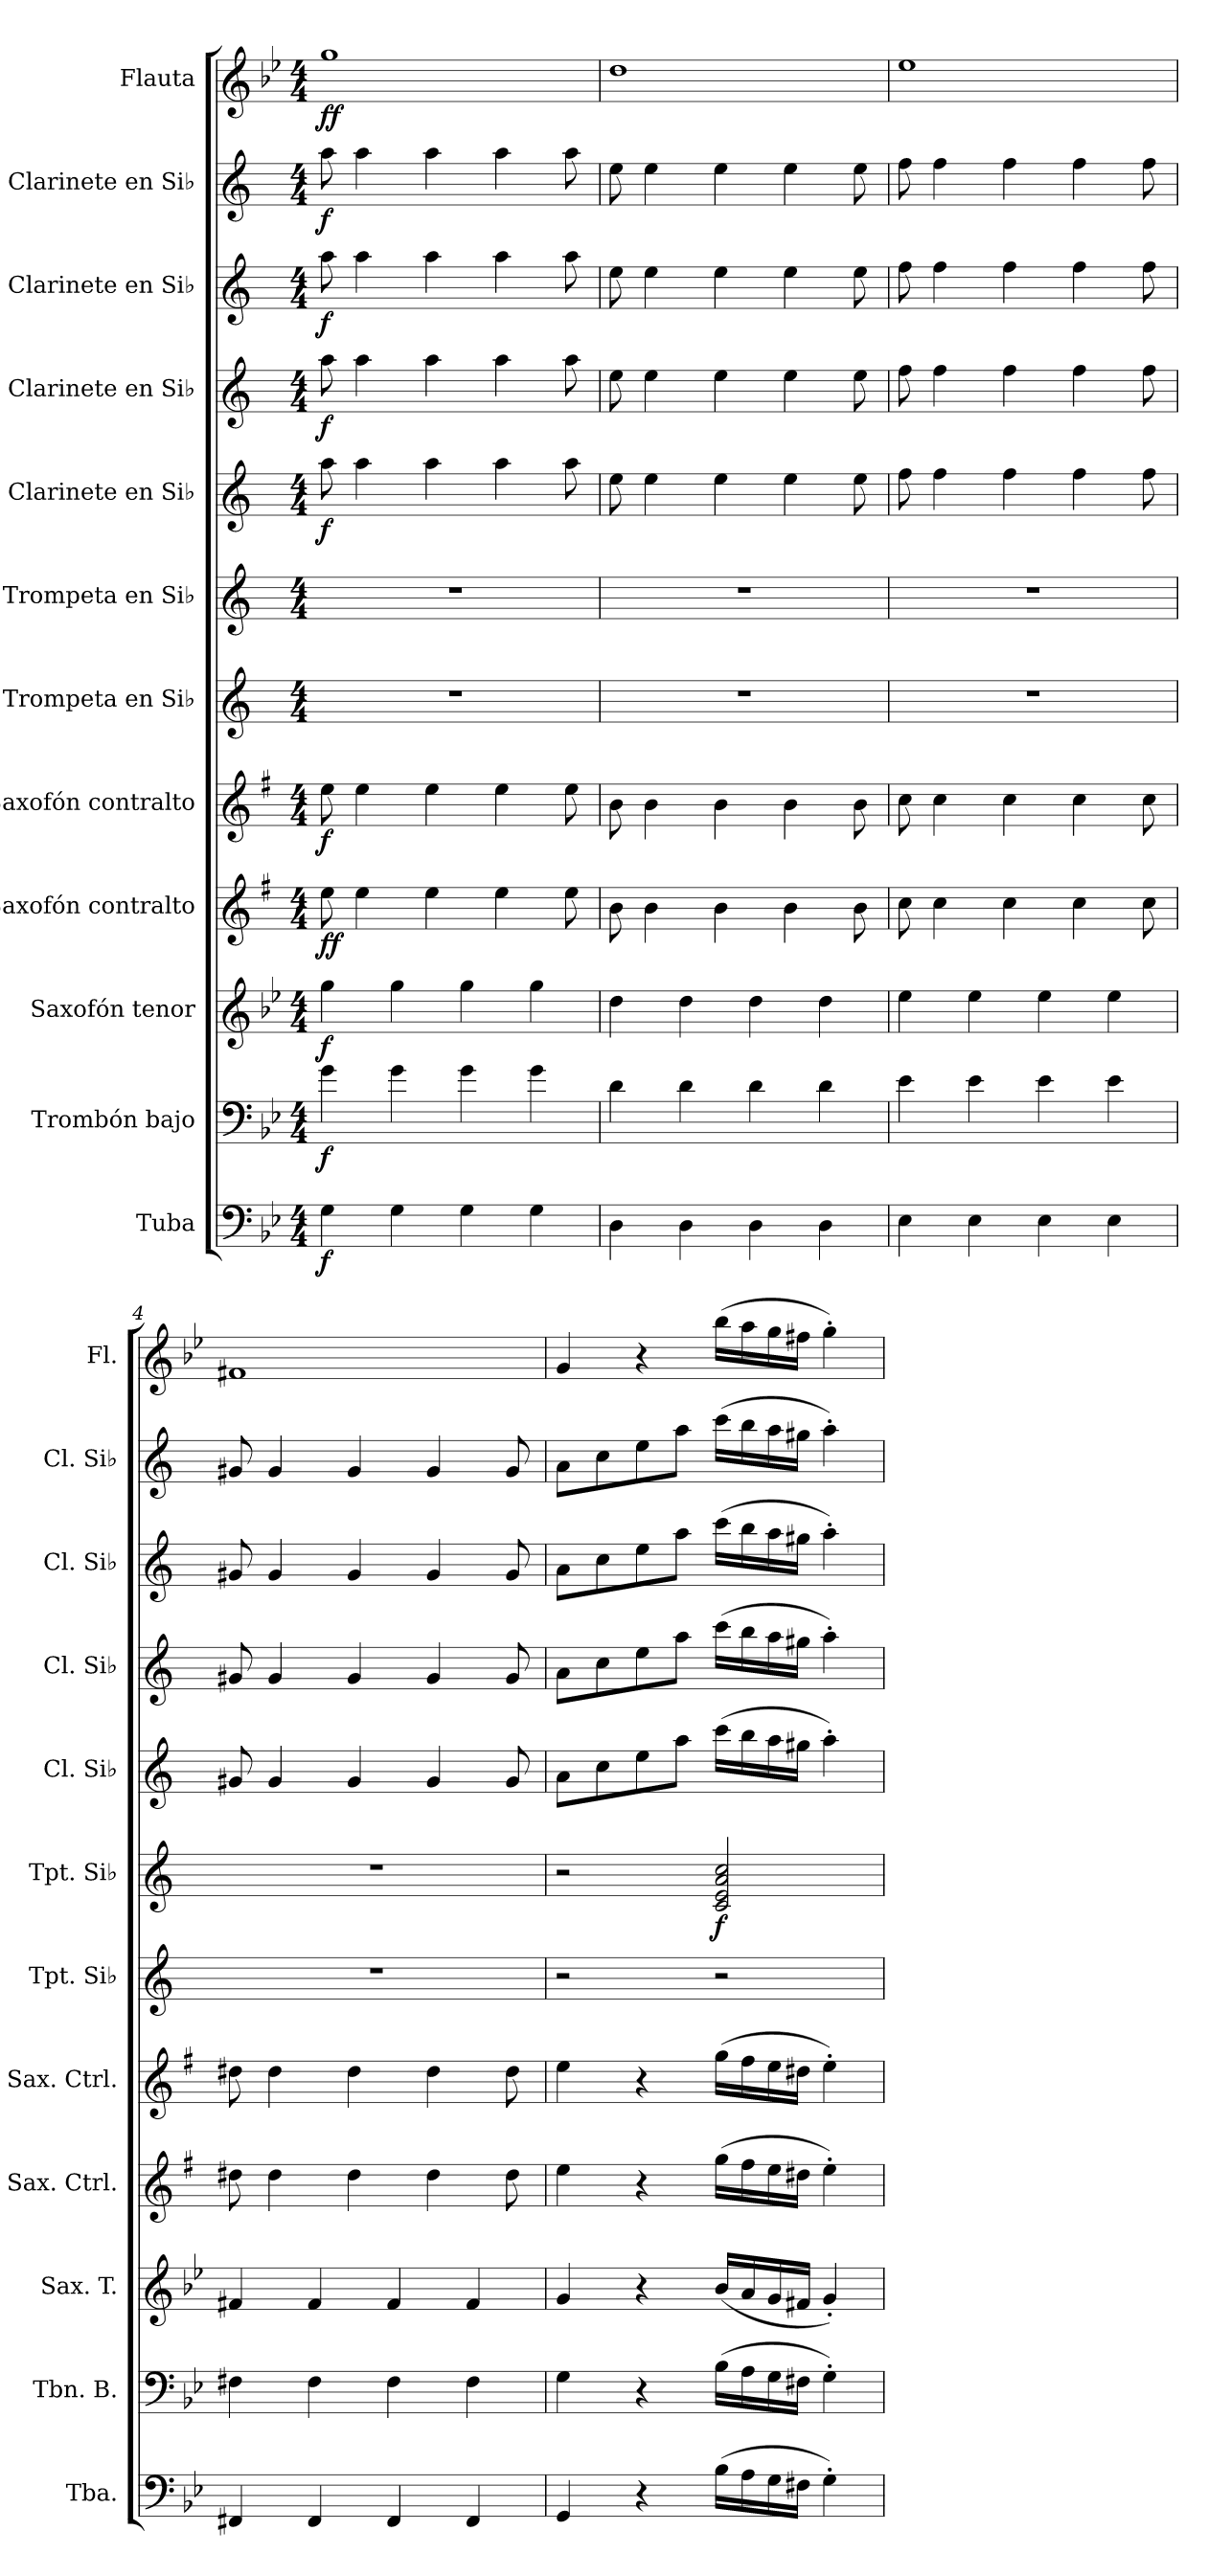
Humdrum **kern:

**kern	**dynam	**kern	**dynam	**kern	**dynam	**kern	**dynam	**kern	**dynam	**kern	**kern	**dynam	**kern	**dynam	**kern	**dynam	**kern	**dynam	**kern	**dynam	**kern	**dynam
*part12	*part12	*part11	*part11	*part10	*part10	*part9	*part9	*part8	*part8	*part7	*part6	*part6	*part5	*part5	*part4	*part4	*part3	*part3	*part2	*part2	*part1	*part1
*staff12	*staff12	*staff11	*staff11	*staff10	*staff10	*staff9	*staff9	*staff8	*staff8	*staff7	*staff6	*staff6	*staff5	*staff5	*staff4	*staff4	*staff3	*staff3	*staff2	*staff2	*staff1	*staff1
*I"Tuba	*	*I"Trombón bajo	*	*I"Saxofón tenor	*	*I"Saxofón contralto	*	*I"Saxofón contralto	*	*I"Trompeta en Si♭	*I"Trompeta en Si♭	*	*I"Clarinete en Si♭	*	*I"Clarinete en Si♭	*	*I"Clarinete en Si♭	*	*I"Clarinete en Si♭	*	*I"Flauta	*
*I'Tba.	*	*I'Tbn. B.	*	*I'Sax. T.	*	*I'Sax. Ctrl.	*	*I'Sax. Ctrl.	*	*I'Tpt. Si♭	*I'Tpt. Si♭	*	*I'Cl. Si♭	*	*I'Cl. Si♭	*	*I'Cl. Si♭	*	*I'Cl. Si♭	*	*I'Fl.	*
*clefF4	*	*clefF4	*	*clefG2	*	*clefG2	*	*clefG2	*	*clefG2	*clefG2	*	*clefG2	*	*clefG2	*	*clefG2	*	*clefG2	*	*clefG2	*
*	*	*	*	*ITrd8c14	*	*ITrd5c9	*	*ITrd5c9	*	*ITrd1c2	*ITrd1c2	*	*ITrd1c2	*	*ITrd1c2	*	*ITrd1c2	*	*ITrd1c2	*	*	*
*k[b-e-]	*	*k[b-e-]	*	*k[b-e-]	*	*k[b-e-]	*	*k[b-e-]	*	*k[b-e-]	*k[b-e-]	*	*k[b-e-]	*	*k[b-e-]	*	*k[b-e-]	*	*k[b-e-]	*	*k[b-e-]	*
*M4/4	*	*M4/4	*	*M4/4	*	*M4/4	*	*M4/4	*	*M4/4	*M4/4	*	*M4/4	*	*M4/4	*	*M4/4	*	*M4/4	*	*M4/4	*
*MM162	*	*MM162	*	*MM162	*	*MM162	*	*MM162	*	*MM162	*MM162	*	*MM162	*	*MM162	*	*MM162	*	*MM162	*	*MM162	*
=1	=1	=1	=1	=1	=1	=1	=1	=1	=1	=1	=1	=1	=1	=1	=1	=1	=1	=1	=1	=1	=1	=1
!	!LO:DY:b	!	!LO:DY:b	!	!LO:DY:b	!	!LO:DY:b	!	!	!	!	!	!	!	!	!	!	!	!	!	!	!
!	!	!	!	!	!	!	!LO:DY:n=1:b	!	!LO:DY:b	!	!	!	!	!LO:DY:b	!	!LO:DY:b	!	!LO:DY:b	!	!LO:DY:b	!	!LO:DY:b
4G\	f	4g\	f	4g\	f	8g\	f f	8g\	f	1r	1r	.	8gg\	f	8gg\	f	8gg\	f	8gg\	f	1gg	ff
.	.	.	.	.	.	4g\	.	4g\	.	.	.	.	4gg\	.	4gg\	.	4gg\	.	4gg\	.	.	.
4G\	.	4g\	.	4g\	.	.	.	.	.	.	.	.	.	.	.	.	.	.	.	.	.	.
.	.	.	.	.	.	4g\	.	4g\	.	.	.	.	4gg\	.	4gg\	.	4gg\	.	4gg\	.	.	.
4G\	.	4g\	.	4g\	.	.	.	.	.	.	.	.	.	.	.	.	.	.	.	.	.	.
.	.	.	.	.	.	4g\	.	4g\	.	.	.	.	4gg\	.	4gg\	.	4gg\	.	4gg\	.	.	.
4G\	.	4g\	.	4g\	.	.	.	.	.	.	.	.	.	.	.	.	.	.	.	.	.	.
.	.	.	.	.	.	8g\	.	8g\	.	.	.	.	8gg\	.	8gg\	.	8gg\	.	8gg\	.	.	.
=2	=2	=2	=2	=2	=2	=2	=2	=2	=2	=2	=2	=2	=2	=2	=2	=2	=2	=2	=2	=2	=2	=2
4D\	.	4d\	.	4d\	.	8d\	.	8d\	.	1r	1r	.	8dd\	.	8dd\	.	8dd\	.	8dd\	.	1dd	.
.	.	.	.	.	.	4d\	.	4d\	.	.	.	.	4dd\	.	4dd\	.	4dd\	.	4dd\	.	.	.
4D\	.	4d\	.	4d\	.	.	.	.	.	.	.	.	.	.	.	.	.	.	.	.	.	.
.	.	.	.	.	.	4d\	.	4d\	.	.	.	.	4dd\	.	4dd\	.	4dd\	.	4dd\	.	.	.
4D\	.	4d\	.	4d\	.	.	.	.	.	.	.	.	.	.	.	.	.	.	.	.	.	.
.	.	.	.	.	.	4d\	.	4d\	.	.	.	.	4dd\	.	4dd\	.	4dd\	.	4dd\	.	.	.
4D\	.	4d\	.	4d\	.	.	.	.	.	.	.	.	.	.	.	.	.	.	.	.	.	.
.	.	.	.	.	.	8d\	.	8d\	.	.	.	.	8dd\	.	8dd\	.	8dd\	.	8dd\	.	.	.
=3	=3	=3	=3	=3	=3	=3	=3	=3	=3	=3	=3	=3	=3	=3	=3	=3	=3	=3	=3	=3	=3	=3
4E-\	.	4e-\	.	4e-\	.	8e-\	.	8e-\	.	1r	1r	.	8ee-\	.	8ee-\	.	8ee-\	.	8ee-\	.	1ee-	.
.	.	.	.	.	.	4e-\	.	4e-\	.	.	.	.	4ee-\	.	4ee-\	.	4ee-\	.	4ee-\	.	.	.
4E-\	.	4e-\	.	4e-\	.	.	.	.	.	.	.	.	.	.	.	.	.	.	.	.	.	.
.	.	.	.	.	.	4e-\	.	4e-\	.	.	.	.	4ee-\	.	4ee-\	.	4ee-\	.	4ee-\	.	.	.
4E-\	.	4e-\	.	4e-\	.	.	.	.	.	.	.	.	.	.	.	.	.	.	.	.	.	.
.	.	.	.	.	.	4e-\	.	4e-\	.	.	.	.	4ee-\	.	4ee-\	.	4ee-\	.	4ee-\	.	.	.
4E-\	.	4e-\	.	4e-\	.	.	.	.	.	.	.	.	.	.	.	.	.	.	.	.	.	.
.	.	.	.	.	.	8e-\	.	8e-\	.	.	.	.	8ee-\	.	8ee-\	.	8ee-\	.	8ee-\	.	.	.
=4	=4	=4	=4	=4	=4	=4	=4	=4	=4	=4	=4	=4	=4	=4	=4	=4	=4	=4	=4	=4	=4	=4
4FF#X/	.	4F#X\	.	4F#X/	.	8f#X\	.	8f#X\	.	1r	1r	.	8f#X/	.	8f#X/	.	8f#X/	.	8f#X/	.	1f#X	.
.	.	.	.	.	.	4f#\	.	4f#\	.	.	.	.	4f#/	.	4f#/	.	4f#/	.	4f#/	.	.	.
4FF#/	.	4F#\	.	4F#/	.	.	.	.	.	.	.	.	.	.	.	.	.	.	.	.	.	.
.	.	.	.	.	.	4f#\	.	4f#\	.	.	.	.	4f#/	.	4f#/	.	4f#/	.	4f#/	.	.	.
4FF#/	.	4F#\	.	4F#/	.	.	.	.	.	.	.	.	.	.	.	.	.	.	.	.	.	.
.	.	.	.	.	.	4f#\	.	4f#\	.	.	.	.	4f#/	.	4f#/	.	4f#/	.	4f#/	.	.	.
4FF#/	.	4F#\	.	4F#/	.	.	.	.	.	.	.	.	.	.	.	.	.	.	.	.	.	.
.	.	.	.	.	.	8f#\	.	8f#\	.	.	.	.	8f#/	.	8f#/	.	8f#/	.	8f#/	.	.	.
!!LO:PB:g=z
=5	=5	=5	=5	=5	=5	=5	=5	=5	=5	=5	=5	=5	=5	=5	=5	=5	=5	=5	=5	=5	=5	=5
4GG/	.	4G\	.	4G/	.	4g\	.	4g\	.	2r	2r	.	8g\L	.	8g\L	.	8g\L	.	8g\L	.	4g/	.
.	.	.	.	.	.	.	.	.	.	.	.	.	8b-\	.	8b-\	.	8b-\	.	8b-\	.	.	.
4r	.	4r	.	4r	.	4r	.	4r	.	.	.	.	8dd\	.	8dd\	.	8dd\	.	8dd\	.	4r	.
.	.	.	.	.	.	.	.	.	.	.	.	.	8gg\J	.	8gg\J	.	8gg\J	.	8gg\J	.	.	.
!	!	!	!	!	!	!	!	!	!	!	!	!LO:DY:b	!	!	!	!	!	!	!	!	!	!
(>16B-\LL	.	(>16B-\LL	.	(<16B-/LL	.	(>16b-\LL	.	(>16b-\LL	.	2r	2B-/ 2d/ 2g/ 2b-/	f	(>16bb-\LL	.	(>16bb-\LL	.	(>16bb-\LL	.	(>16bb-\LL	.	(>16bb-\LL	.
16A\	.	16A\	.	16A/	.	16a\	.	16a\	.	.	.	.	16aa\	.	16aa\	.	16aa\	.	16aa\	.	16aa\	.
16G\	.	16G\	.	16G/	.	16g\	.	16g\	.	.	.	.	16gg\	.	16gg\	.	16gg\	.	16gg\	.	16gg\	.
16F#X\JJ	.	16F#X\JJ	.	16F#X/JJ	.	16f#X\JJ	.	16f#X\JJ	.	.	.	.	16ff#X\JJ	.	16ff#X\JJ	.	16ff#X\JJ	.	16ff#X\JJ	.	16ff#X\JJ	.
4G'\)	.	4G'\)	.	4G'/)	.	4g'\)	.	4g'\)	.	.	.	.	4gg'\)	.	4gg'\)	.	4gg'\)	.	4gg'\)	.	4gg'\)	.
=	=	=	=	=	=	=	=	=	=	=	=	=	=	=	=	=	=	=	=	=	=	=
*-	*-	*-	*-	*-	*-	*-	*-	*-	*-	*-	*-	*-	*-	*-	*-	*-	*-	*-	*-	*-	*-	*-
